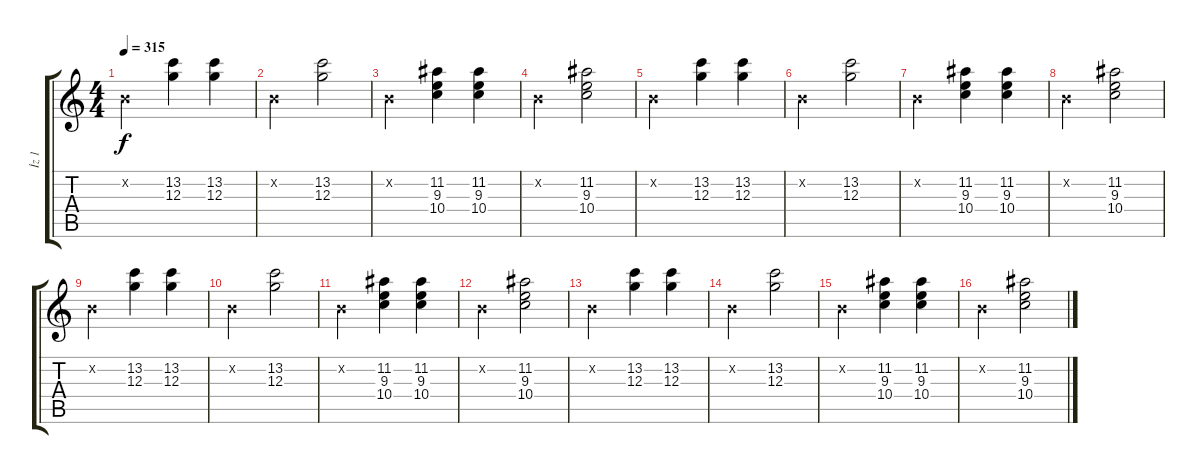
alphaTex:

\track ("İz 1" "İz 1") {instrument electricguitarclean}
\staff {score tabs}
\tuning (E4 B3 G3 D3 A2 E2) {hide}
\ts (4 4)
\tempo 315
\clef g2
\ks c
0.2{x}.2{dy f} (13.2 12.3).4 (13.2 12.3).4 |
0.2{x}.2 (13.2 12.3).2 |
0.2{x}.2 (11.2 9.3 10.4).4 (11.2 9.3 10.4).4 |
0.2{x}.2 (11.2 9.3 10.4).2 |
0.2{x}.2 (13.2 12.3).4 (13.2 12.3).4 |
0.2{x}.2 (13.2 12.3).2 |
0.2{x}.2 (11.2 9.3 10.4).4 (11.2 9.3 10.4).4 |
0.2{x}.2 (11.2 9.3 10.4).2 |
0.2{x}.2 (13.2 12.3).4 (13.2 12.3).4 |
0.2{x}.2 (13.2 12.3).2 |
0.2{x}.2 (11.2 9.3 10.4).4 (11.2 9.3 10.4).4 |
0.2{x}.2 (11.2 9.3 10.4).2 |
0.2{x}.2 (13.2 12.3).4 (13.2 12.3).4 |
0.2{x}.2 (13.2 12.3).2 |
0.2{x}.2 (11.2 9.3 10.4).4 (11.2 9.3 10.4).4 |
0.2{x}.2 (11.2 9.3 10.4).2
